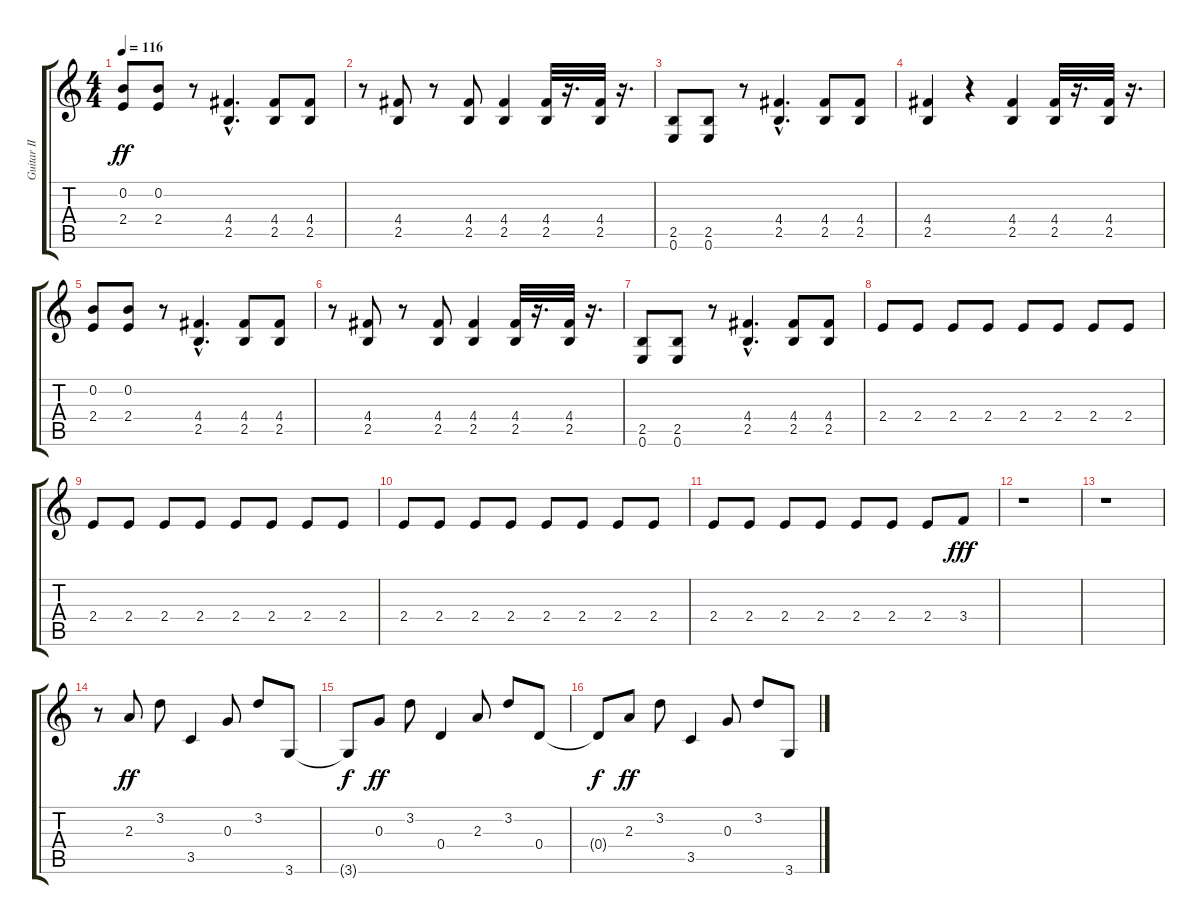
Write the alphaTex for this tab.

\track ("Guitar II" "Guitar II") {instrument distortionguitar}
\staff {score tabs}
\tuning (E4 B3 G3 D3 A2 E2) {hide}
\ts (4 4)
\tempo 116
\clef g2
\ks c
(0.2 2.4).8{dy ff} (0.2 2.4).8 r.8 (4.4{hac} 2.5{hac}).4{d} (4.4 2.5).8 (4.4 2.5).8 |
r.8 (4.4 2.5).8 r.8 (4.4 2.5).8 (4.4 2.5).4 (4.4 2.5).32 r.16{d} (4.4 2.5).32 r.16{d} |
(2.5 0.6).8 (2.5 0.6).8 r.8 (4.4{hac} 2.5{hac}).4{d} (4.4 2.5).8 (4.4 2.5).8 |
(4.4 2.5).4 r.4 (4.4 2.5).4 (4.4 2.5).32 r.16{d} (4.4 2.5).32 r.16{d} |
(0.2 2.4).8 (0.2 2.4).8 r.8 (4.4{hac} 2.5{hac}).4{d} (4.4 2.5).8 (4.4 2.5).8 |
r.8 (4.4 2.5).8 r.8 (4.4 2.5).8 (4.4 2.5).4 (4.4 2.5).32 r.16{d} (4.4 2.5).32 r.16{d} |
(2.5 0.6).8 (2.5 0.6).8 r.8 (4.4{hac} 2.5{hac}).4{d} (4.4 2.5).8 (4.4 2.5).8 |
2.4.8 2.4.8 2.4.8 2.4.8 2.4.8 2.4.8 2.4.8 2.4.8 |
2.4.8 2.4.8 2.4.8 2.4.8 2.4.8 2.4.8 2.4.8 2.4.8 |
2.4.8 2.4.8 2.4.8 2.4.8 2.4.8 2.4.8 2.4.8 2.4.8 |
2.4.8 2.4.8 2.4.8 2.4.8 2.4.8 2.4.8 2.4.8 3.4.8{dy fff} |
r.1 |
r.1 |
r.8 2.3.8{dy ff} 3.2.8 3.5.4 0.3.8 3.2.8 3.6.8 |
3.6{t}.8{dy f} 0.3.8{dy ff} 3.2.8 0.4.4 2.3.8 3.2.8 0.4.8 |
0.4{t}.8{dy f} 2.3.8{dy ff} 3.2.8 3.5.4 0.3.8 3.2.8 3.6.8
